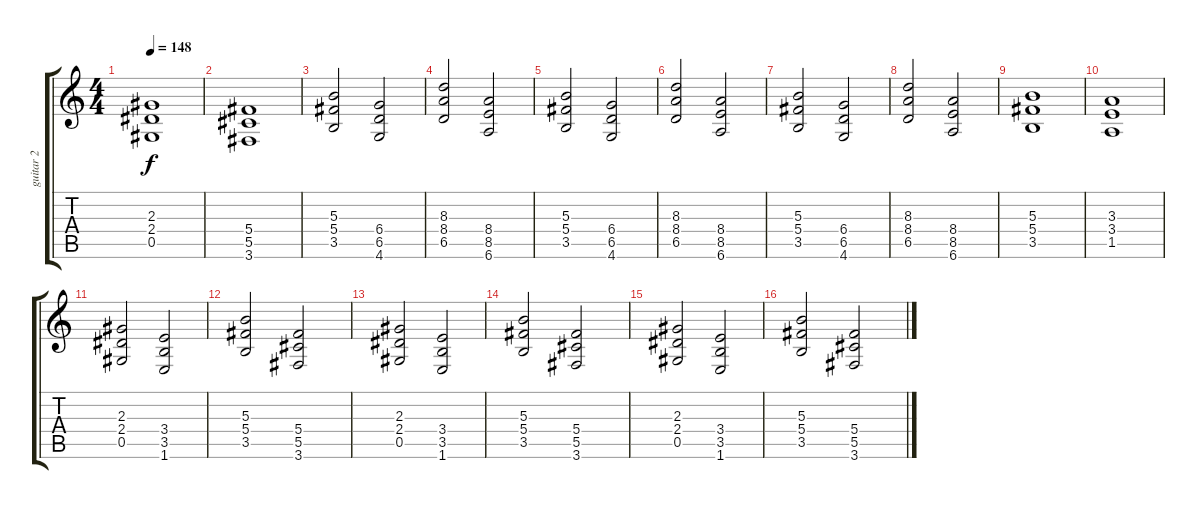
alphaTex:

\track ("guitar 2" "guitar 2") {instrument distortionguitar}
\staff {score tabs}
\tuning (Eb4 Bb3 Gb3 Db3 Ab2 Eb2) {hide}
\ts (4 4)
\tempo 148
\clef g2
\ks c
(2.3 2.4 0.5).1{dy f} |
(5.4 5.5 3.6).1 |
(5.3 5.4 3.5).2 (6.4 6.5 4.6).2 |
(8.3 8.4 6.5).2 (8.4 8.5 6.6).2 |
(5.3 5.4 3.5).2 (6.4 6.5 4.6).2 |
(8.3 8.4 6.5).2 (8.4 8.5 6.6).2 |
(5.3 5.4 3.5).2 (6.4 6.5 4.6).2 |
(8.3 8.4 6.5).2 (8.4 8.5 6.6).2 |
(5.3 5.4 3.5).1 |
(3.3 3.4 1.5).1 |
(2.3 2.4 0.5).2 (3.4 3.5 1.6).2 |
(5.3 5.4 3.5).2 (5.4 5.5 3.6).2 |
(2.3 2.4 0.5).2 (3.4 3.5 1.6).2 |
(5.3 5.4 3.5).2 (5.4 5.5 3.6).2 |
(2.3 2.4 0.5).2 (3.4 3.5 1.6).2 |
(5.3 5.4 3.5).2 (5.4 5.5 3.6).2
